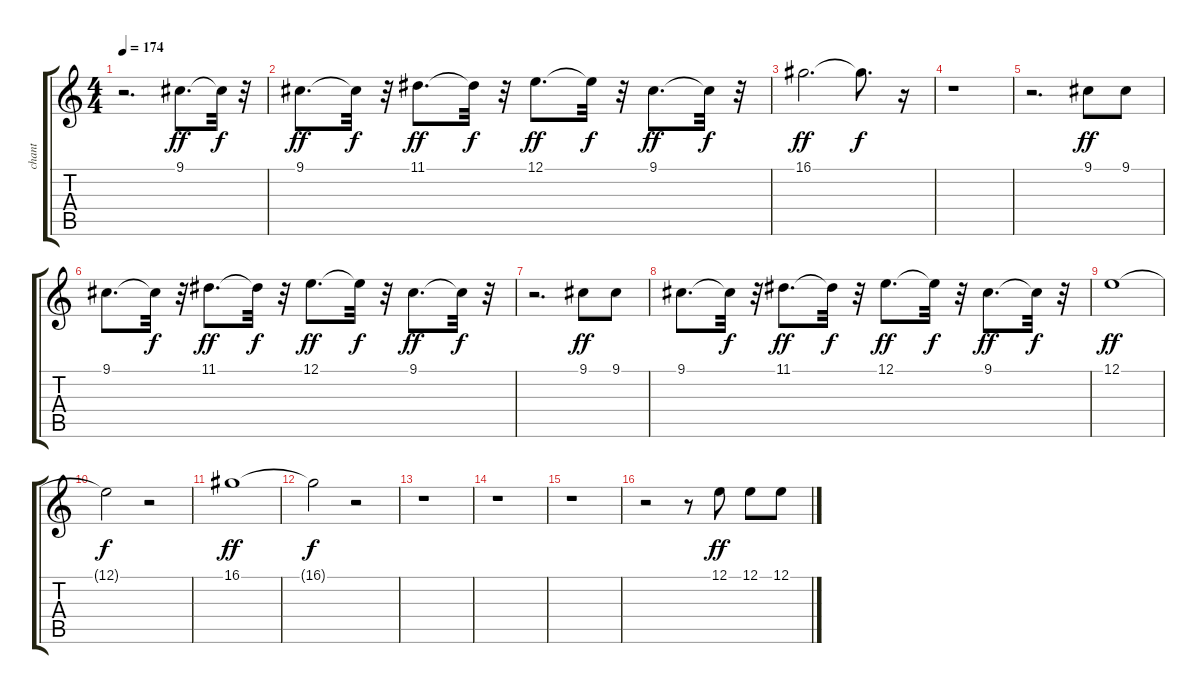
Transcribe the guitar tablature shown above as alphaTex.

\track ("chant" "chant") {instrument trumpet}
\staff {score tabs}
\tuning (E4 B3 G3 D3 A2 E2) {hide}
\ts (4 4)
\tempo 174
\clef g2
\ks c
r.2{d dy f} 9.1.8{d dy ff} 9.1{t}.32{dy f} r.32 |
9.1.8{d dy ff} 9.1{t}.32{dy f} r.32 11.1.8{d dy ff} 11.1{t}.32{dy f} r.32 12.1.8{d dy ff} 12.1{t}.32{dy f} r.32 9.1.8{d dy ff} 9.1{t}.32{dy f} r.32 |
16.1.2{d dy ff} 16.1{t}.8{d dy f} r.16 |
r.1 |
r.2{d} 9.1.8{dy ff} 9.1.8 |
9.1.8{d} 9.1{t}.32{dy f} r.32 11.1.8{d dy ff} 11.1{t}.32{dy f} r.32 12.1.8{d dy ff} 12.1{t}.32{dy f} r.32 9.1.8{d dy ff} 9.1{t}.32{dy f} r.32 |
r.2{d} 9.1.8{dy ff} 9.1.8 |
9.1.8{d} 9.1{t}.32{dy f} r.32 11.1.8{d dy ff} 11.1{t}.32{dy f} r.32 12.1.8{d dy ff} 12.1{t}.32{dy f} r.32 9.1.8{d dy ff} 9.1{t}.32{dy f} r.32 |
12.1.1{dy ff} |
12.1{t}.2{dy f} r.2 |
16.1.1{dy ff} |
16.1{t}.2{dy f} r.2 |
r.1 |
r.1 |
r.1 |
r.2 r.8 12.1.8{dy ff} 12.1.8 12.1.8
